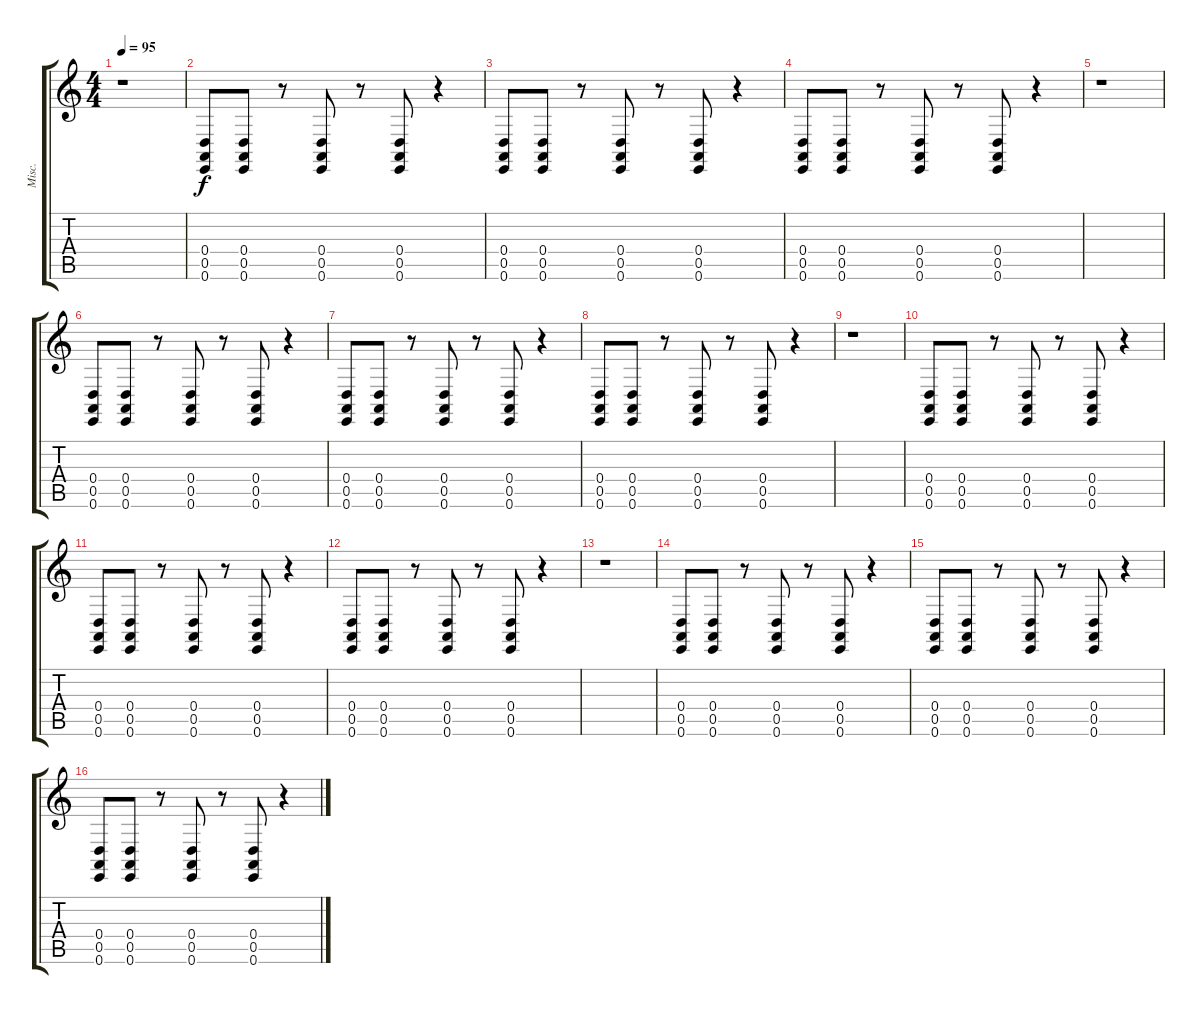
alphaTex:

\track ("Misc." "Misc.") {instrument pad7halo}
\staff {score tabs}
\tuning (E4 B3 G3 D3 A2 E2) {hide}
\ts (4 4)
\tempo 95
\clef g2
\ks c
r.1{dy f} |
(0.4 0.5 0.6).8 (0.4 0.5 0.6).8 r.8 (0.4 0.5 0.6).8 r.8 (0.4 0.5 0.6).8 r.4 |
(0.4 0.5 0.6).8 (0.4 0.5 0.6).8 r.8 (0.4 0.5 0.6).8 r.8 (0.4 0.5 0.6).8 r.4 |
(0.4 0.5 0.6).8 (0.4 0.5 0.6).8 r.8 (0.4 0.5 0.6).8 r.8 (0.4 0.5 0.6).8 r.4 |
r.1 |
(0.4 0.5 0.6).8 (0.4 0.5 0.6).8 r.8 (0.4 0.5 0.6).8 r.8 (0.4 0.5 0.6).8 r.4 |
(0.4 0.5 0.6).8 (0.4 0.5 0.6).8 r.8 (0.4 0.5 0.6).8 r.8 (0.4 0.5 0.6).8 r.4 |
(0.4 0.5 0.6).8 (0.4 0.5 0.6).8 r.8 (0.4 0.5 0.6).8 r.8 (0.4 0.5 0.6).8 r.4 |
r.1 |
(0.4 0.5 0.6).8 (0.4 0.5 0.6).8 r.8 (0.4 0.5 0.6).8 r.8 (0.4 0.5 0.6).8 r.4 |
(0.4 0.5 0.6).8 (0.4 0.5 0.6).8 r.8 (0.4 0.5 0.6).8 r.8 (0.4 0.5 0.6).8 r.4 |
(0.4 0.5 0.6).8 (0.4 0.5 0.6).8 r.8 (0.4 0.5 0.6).8 r.8 (0.4 0.5 0.6).8 r.4 |
r.1 |
(0.4 0.5 0.6).8 (0.4 0.5 0.6).8 r.8 (0.4 0.5 0.6).8 r.8 (0.4 0.5 0.6).8 r.4 |
(0.4 0.5 0.6).8 (0.4 0.5 0.6).8 r.8 (0.4 0.5 0.6).8 r.8 (0.4 0.5 0.6).8 r.4 |
(0.4 0.5 0.6).8 (0.4 0.5 0.6).8 r.8 (0.4 0.5 0.6).8 r.8 (0.4 0.5 0.6).8 r.4
